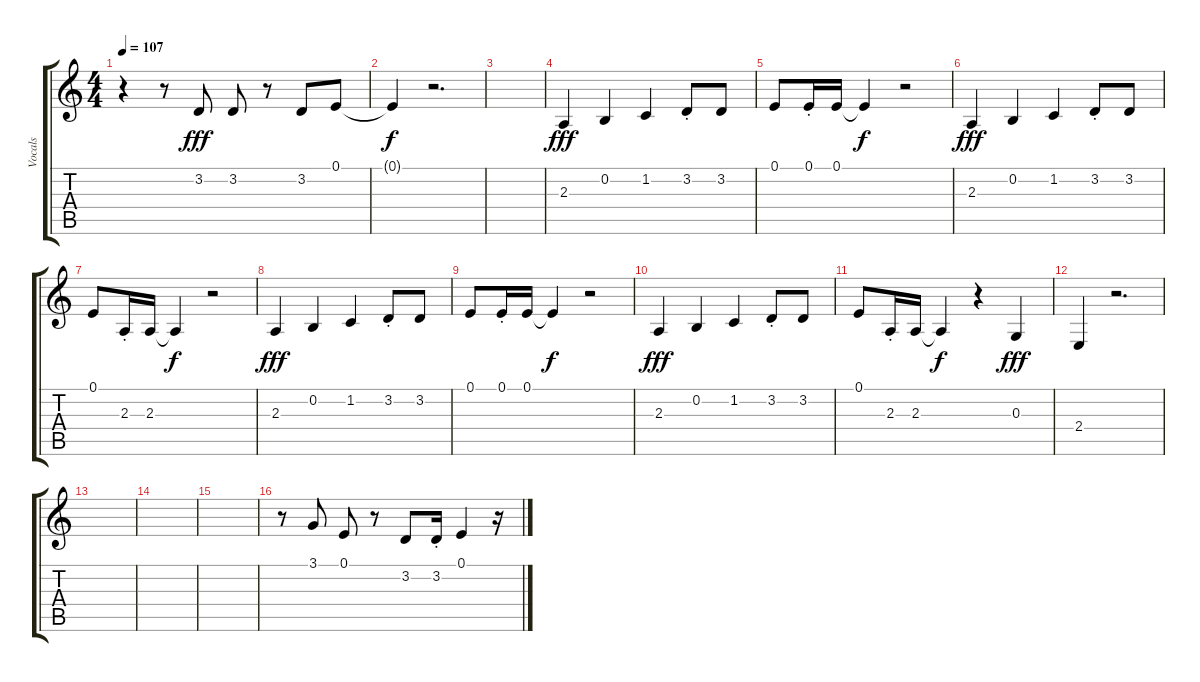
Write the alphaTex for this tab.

\track ("Vocals" "Vocals") {instrument tenorsax}
\staff {score tabs}
\tuning (E4 B3 G3 D3 A2 E2) {hide}
\ts (4 4)
\tempo 107
\clef g2
\ks c
r.4{dy fff} r.8 3.2.8 3.2.8 r.8 3.2.8 0.1.8 |
0.1{t}.4{dy f} r.2{d} |
|
2.3.4{dy fff} 0.2.4 1.2.4 3.2{st}.8 3.2.8 |
0.1.8 0.1{st}.16 0.1.16 0.1{t}.4{dy f} r.2 |
2.3.4{dy fff} 0.2.4 1.2.4 3.2{st}.8 3.2.8 |
0.1.8 2.3{st}.16 2.3.16 2.3{t}.4{dy f} r.2 |
2.3.4{dy fff} 0.2.4 1.2.4 3.2{st}.8 3.2.8 |
0.1.8 0.1{st}.16 0.1.16 0.1{t}.4{dy f} r.2 |
2.3.4{dy fff} 0.2.4 1.2.4 3.2{st}.8 3.2.8 |
0.1.8 2.3{st}.16 2.3.16 2.3{t}.4{dy f} r.4 0.3.4{dy fff} |
2.4.4 r.2{d} |
|
|
|
r.8 3.1.8 0.1.8 r.8 3.2.8 3.2{st}.16 0.1.4 r.16
